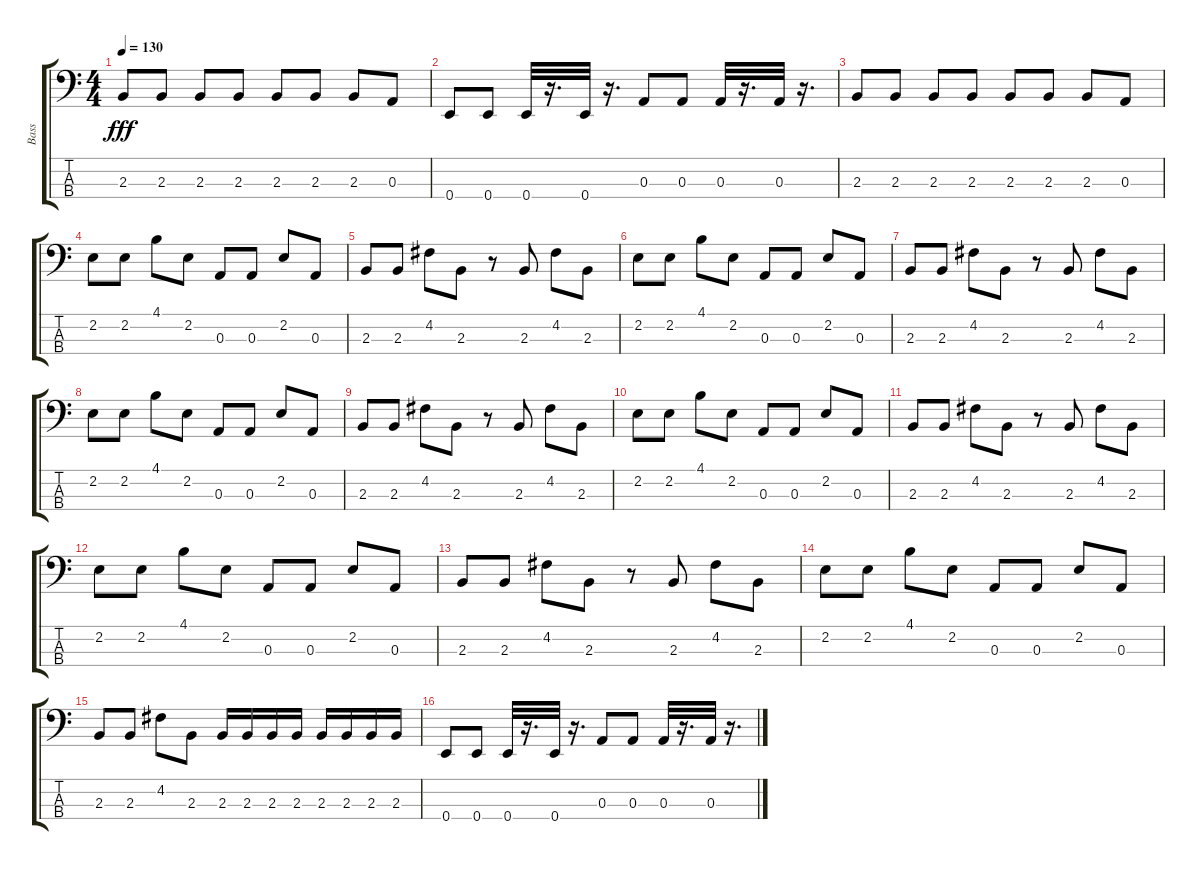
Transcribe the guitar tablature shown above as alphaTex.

\track ("Bass" "Bass") {instrument electricbassfinger}
\staff {score tabs}
\tuning (G2 D2 A1 E1) {hide}
\ts (4 4)
\tempo 130
\clef f4
\ks c
2.3.8{dy fff} 2.3.8 2.3.8 2.3.8 2.3.8 2.3.8 2.3.8 0.3.8 |
0.4.8 0.4.8 0.4.32 r.16{d} 0.4.32 r.16{d} 0.3.8 0.3.8 0.3.32 r.16{d} 0.3.32 r.16{d} |
2.3.8 2.3.8 2.3.8 2.3.8 2.3.8 2.3.8 2.3.8 0.3.8 |
2.2.8 2.2.8 4.1.8 2.2.8 0.3.8 0.3.8 2.2.8 0.3.8 |
2.3.8 2.3.8 4.2.8 2.3.8 r.8 2.3.8 4.2.8 2.3.8 |
2.2.8 2.2.8 4.1.8 2.2.8 0.3.8 0.3.8 2.2.8 0.3.8 |
2.3.8 2.3.8 4.2.8 2.3.8 r.8 2.3.8 4.2.8 2.3.8 |
2.2.8 2.2.8 4.1.8 2.2.8 0.3.8 0.3.8 2.2.8 0.3.8 |
2.3.8 2.3.8 4.2.8 2.3.8 r.8 2.3.8 4.2.8 2.3.8 |
2.2.8 2.2.8 4.1.8 2.2.8 0.3.8 0.3.8 2.2.8 0.3.8 |
2.3.8 2.3.8 4.2.8 2.3.8 r.8 2.3.8 4.2.8 2.3.8 |
2.2.8 2.2.8 4.1.8 2.2.8 0.3.8 0.3.8 2.2.8 0.3.8 |
2.3.8 2.3.8 4.2.8 2.3.8 r.8 2.3.8 4.2.8 2.3.8 |
2.2.8 2.2.8 4.1.8 2.2.8 0.3.8 0.3.8 2.2.8 0.3.8 |
2.3.8 2.3.8 4.2.8 2.3.8 2.3.16 2.3.16 2.3.16 2.3.16 2.3.16 2.3.16 2.3.16 2.3.16 |
0.4.8 0.4.8 0.4.32 r.16{d} 0.4.32 r.16{d} 0.3.8 0.3.8 0.3.32 r.16{d} 0.3.32 r.16{d}
